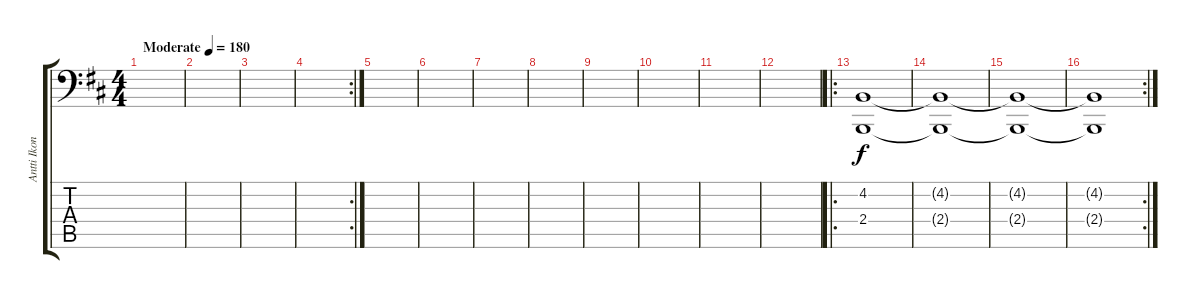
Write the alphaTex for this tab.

\track ("Antti Ikonen " "Antti Ikon") {instrument stringensemble1}
\staff {score tabs}
\tuning (C3 G2 D2 A1 E1 B0) {hide}
\ts (4 4)
\tempo (180 "Moderate")
\clef f4
\ks d
|
|
|
\rc 2
|
|
|
|
|
|
|
|
|
\ro
(4.2 2.4).1 |
(4.2{t} 2.4{t}).1 |
(4.2{t} 2.4{t}).1 |
\rc 2
(4.2{t} 2.4{t}).1
